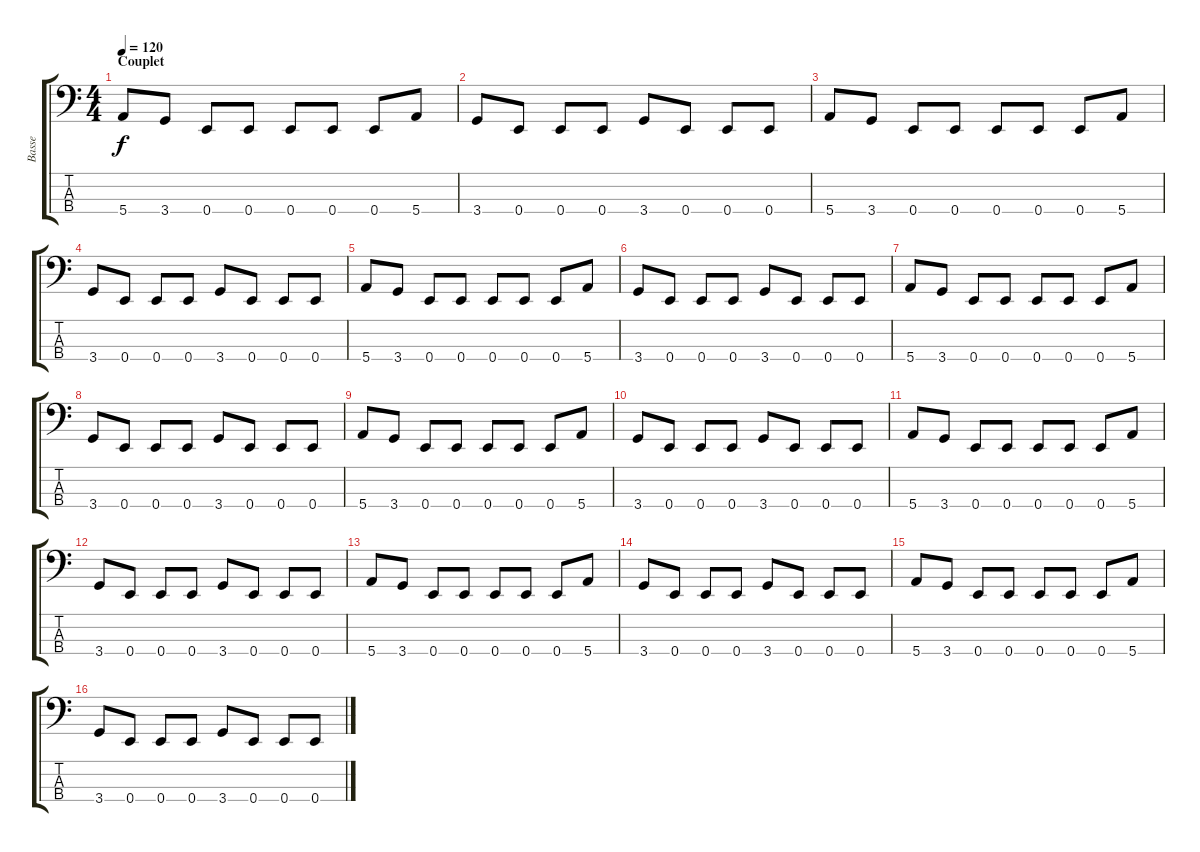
\track ("Basse" "Basse") {instrument electricbasspick}
\staff {score tabs}
\tuning (G2 D2 A1 E1) {hide}
\ts (4 4)
\section ("" "Couplet")
\tempo 120
\clef f4
\ks c
5.4.8{dy f} 3.4.8 0.4.8 0.4.8 0.4.8 0.4.8 0.4.8 5.4.8 |
3.4.8 0.4.8 0.4.8 0.4.8 3.4.8 0.4.8 0.4.8 0.4.8 |
5.4.8 3.4.8 0.4.8 0.4.8 0.4.8 0.4.8 0.4.8 5.4.8 |
3.4.8 0.4.8 0.4.8 0.4.8 3.4.8 0.4.8 0.4.8 0.4.8 |
5.4.8 3.4.8 0.4.8 0.4.8 0.4.8 0.4.8 0.4.8 5.4.8 |
3.4.8 0.4.8 0.4.8 0.4.8 3.4.8 0.4.8 0.4.8 0.4.8 |
5.4.8 3.4.8 0.4.8 0.4.8 0.4.8 0.4.8 0.4.8 5.4.8 |
3.4.8 0.4.8 0.4.8 0.4.8 3.4.8 0.4.8 0.4.8 0.4.8 |
5.4.8 3.4.8 0.4.8 0.4.8 0.4.8 0.4.8 0.4.8 5.4.8 |
3.4.8 0.4.8 0.4.8 0.4.8 3.4.8 0.4.8 0.4.8 0.4.8 |
5.4.8 3.4.8 0.4.8 0.4.8 0.4.8 0.4.8 0.4.8 5.4.8 |
3.4.8 0.4.8 0.4.8 0.4.8 3.4.8 0.4.8 0.4.8 0.4.8 |
5.4.8 3.4.8 0.4.8 0.4.8 0.4.8 0.4.8 0.4.8 5.4.8 |
3.4.8 0.4.8 0.4.8 0.4.8 3.4.8 0.4.8 0.4.8 0.4.8 |
5.4.8 3.4.8 0.4.8 0.4.8 0.4.8 0.4.8 0.4.8 5.4.8 |
3.4.8 0.4.8 0.4.8 0.4.8 3.4.8 0.4.8 0.4.8 0.4.8
